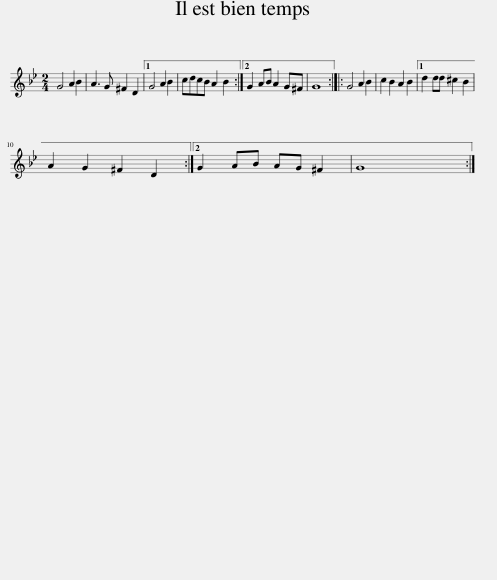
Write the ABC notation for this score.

X:1
L:1/8
M:2/4
I:linebreak $
K:Gmin
V:1 treble
V:1
 G4 A2 B2 | A3 G ^F2 D2 |1 G4 A2 B2 | cdcB A2 B2 :|2 G2 AB A2 G^F | %5
 G8 :: G4 A2 B2 | c2 B2 A2 B2 |1 d2 dd ^c2 B2 |$ A2 G2 ^F2 D2 :|2 %10
 G2 AB AG ^F2 | G8 :| %12
